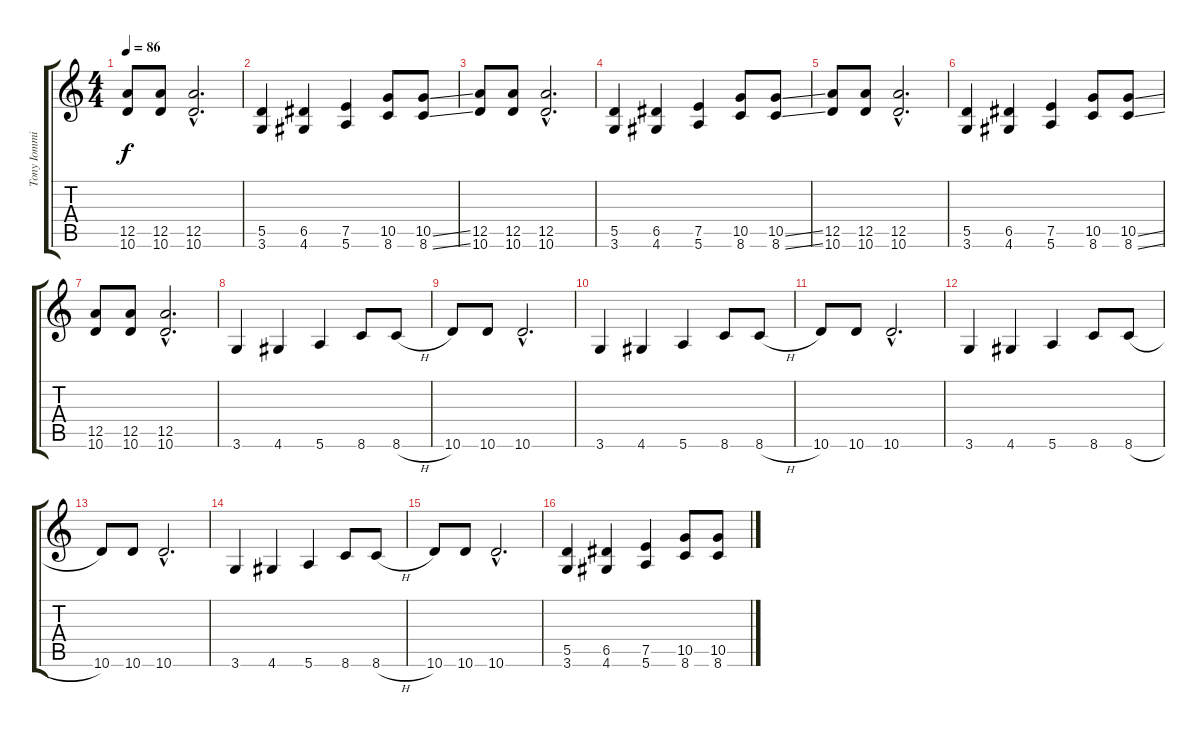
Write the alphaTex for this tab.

\track ("Tony Iommi" "Tony Iommi") {instrument electricguitarclean}
\staff {score tabs}
\tuning (E4 B3 G3 D3 A2 E2) {hide}
\ts (4 4)
\tempo 86
\clef g2
\ks c
(12.5 10.6).8{dy f} (12.5 10.6).8 (12.5{hac} 10.6{hac}).2{d} |
(5.5 3.6).4 (6.5 4.6).4 (7.5 5.6).4 (10.5 8.6).8 (10.5{ss} 8.6{ss}).8 |
(12.5 10.6).8 (12.5 10.6).8 (12.5{hac} 10.6{hac}).2{d} |
(5.5 3.6).4{instrument distortionguitar} (6.5 4.6).4 (7.5 5.6).4 (10.5 8.6).8 (10.5{ss} 8.6{ss}).8 |
(12.5 10.6).8 (12.5 10.6).8 (12.5{hac} 10.6{hac}).2{d} |
(5.5 3.6).4 (6.5 4.6).4 (7.5 5.6).4 (10.5 8.6).8 (10.5{ss} 8.6{ss}).8 |
(12.5 10.6).8 (12.5 10.6).8 (12.5{hac} 10.6{hac}).2{d} |
3.6.4{volume 11 instrument electricguitarclean} 4.6.4 5.6.4 8.6.8 8.6{h}.8 |
10.6.8 10.6.8 10.6{hac}.2{d} |
3.6.4 4.6.4 5.6.4 8.6.8 8.6{h}.8 |
10.6.8 10.6.8 10.6{hac}.2{d} |
3.6.4{instrument electricguitarclean} 4.6.4 5.6.4 8.6.8 8.6{h}.8 |
10.6.8 10.6.8 10.6{hac}.2{d} |
3.6.4 4.6.4 5.6.4 8.6.8 8.6{h}.8 |
10.6.8 10.6.8 10.6{hac}.2{d} |
(5.5 3.6).4{volume 16 instrument distortionguitar} (6.5 4.6).4 (7.5 5.6).4 (10.5 8.6).8 (10.5{ss} 8.6{ss}).8
